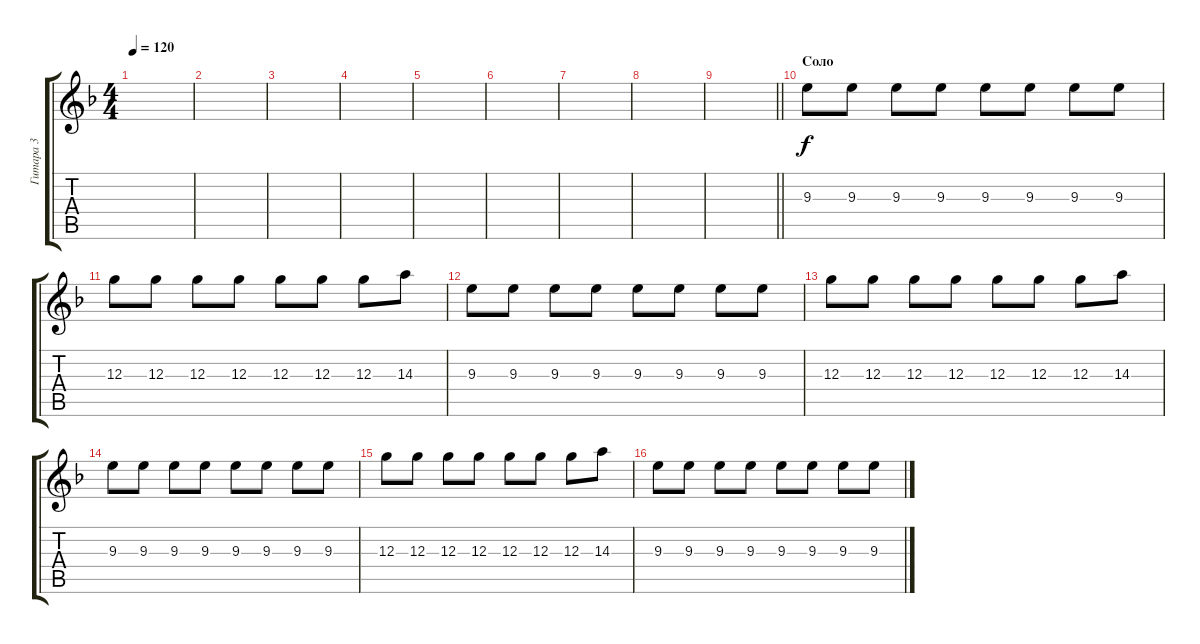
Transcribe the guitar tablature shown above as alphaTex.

\track ("Гитара 3" "Гитара 3") {instrument distortionguitar}
\staff {score tabs}
\tuning (E4 B3 G3 D3 A2 E2) {hide}
\ts (4 4)
\tempo 120
\clef g2
\ks f
|
|
|
|
|
|
|
|
\barLineRight lightlight
|
\section ("" "Соло")
9.3.8 9.3.8 9.3.8 9.3.8 9.3.8 9.3.8 9.3.8 9.3.8 |
12.3.8 12.3.8 12.3.8 12.3.8 12.3.8 12.3.8 12.3.8 14.3.8 |
9.3.8 9.3.8 9.3.8 9.3.8 9.3.8 9.3.8 9.3.8 9.3.8 |
12.3.8 12.3.8 12.3.8 12.3.8 12.3.8 12.3.8 12.3.8 14.3.8 |
9.3.8 9.3.8 9.3.8 9.3.8 9.3.8 9.3.8 9.3.8 9.3.8 |
12.3.8 12.3.8 12.3.8 12.3.8 12.3.8 12.3.8 12.3.8 14.3.8 |
9.3.8 9.3.8 9.3.8 9.3.8 9.3.8 9.3.8 9.3.8 9.3.8
